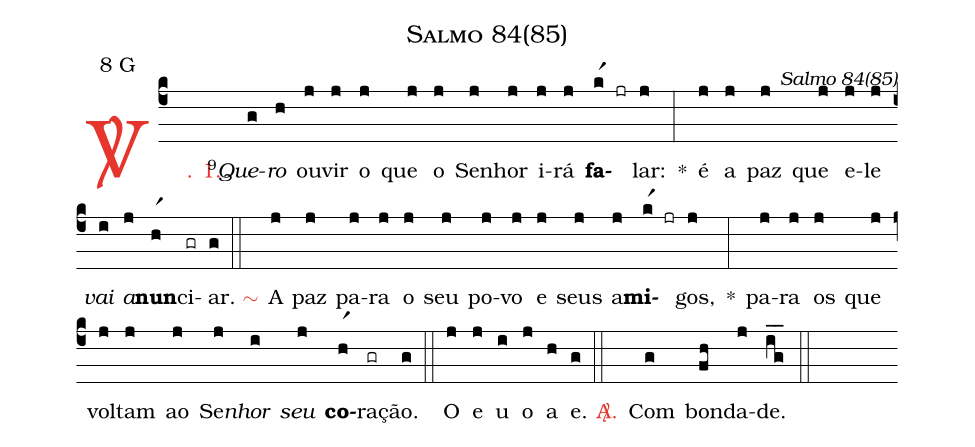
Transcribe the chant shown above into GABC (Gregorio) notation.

name: Salmo 84(85);
mode: 8;
mode-differentia: G;
commentary: Salmo 84(85);
%%
(c4)

<c><sp>V/</sp>. 1.</c>() <v>\VSup{9}</v><i>Que</i>(g)<i>ro</i>(h) ou(j)vir(j) o(j) que(j) o(j) Se(j)nhor(j) i(j)rá(j) <b>fa</b>(kr1 jr)lar:(j) *(:) é(j) a(j) paz(j) que(j) e(j)le(j) <i>vai</i>(i) <i>a</i>(j)<b>nun</b>(hr1)ci(gr)ar.(g)

(::)

<c><sp>~</sp></c>() A(j) paz(j) pa(j)ra(j) o(j) seu(j) po(j)vo(j) e(j) seus(j) a(j)<b>mi</b>(kr1 jr)gos,(j) *(:) pa(j)ra(j) os(j) que(j) vol(j)tam(j) ao(j) Se(j)<i>nhor</i>(i) <i>seu</i>(j) <b>co</b>(hr1)ra(gr)ção.(g)

(::)

<eu>O(j) e(j) u(i) o(j) a(h) e.</eu>(g)

(::)

<nlba><c><sp>A/</sp>.</c>() Com</nlba>(g) bon(fh)da(j)de.(ig__)

(::)
